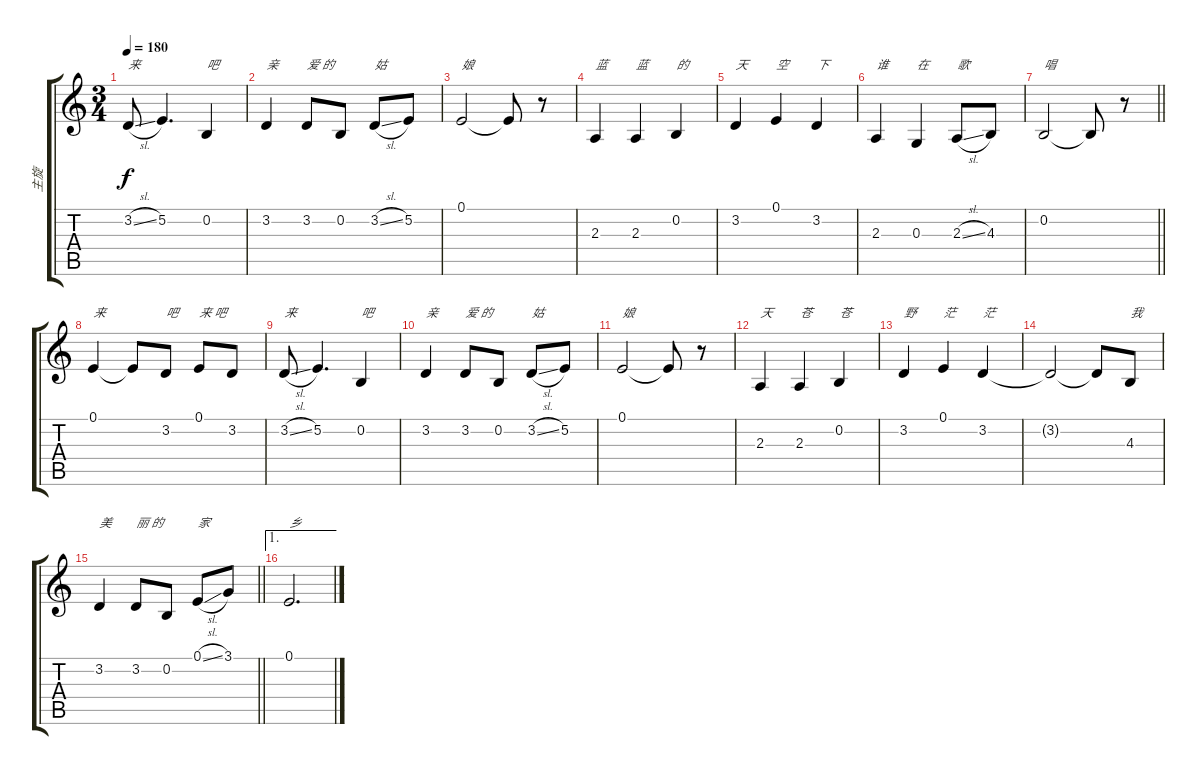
\track ("主旋" "主旋") {instrument harmonica}
\staff {score tabs}
\tuning (E4 B3 G3 D3 A2 E2) {hide}
\ts (3 4)
\tempo 180
\clef g2
\ks c
3.2{sl}.8{txt "来" dy f} 5.2.4{d} 0.2.4{txt "吧"} |
3.2.4{txt "亲"} 3.2.8{txt "爱 的"} 0.2.8 3.2{sl}.8{txt "姑"} 5.2.8 |
0.1.2{txt "娘"} 0.1{t}.8 r.8 |
2.3.4{txt "蓝"} 2.3.4{txt "蓝"} 0.2.4{txt "的"} |
3.2.4{txt "天"} 0.1.4{txt "空"} 3.2.4{txt "下"} |
2.3.4{txt "谁"} 0.3.4{txt "在"} 2.3{sl}.8{txt "歌"} 4.3.8 |
\barLineRight lightlight
0.2.2{txt "唱"} 0.2{t}.8 r.8 |
0.1.4{txt "来"} 0.1{t}.8 3.2.8{txt "吧"} 0.1.8{txt "来 吧"} 3.2.8 |
3.2{sl}.8{txt "来"} 5.2.4{d} 0.2.4{txt "吧"} |
3.2.4{txt "亲"} 3.2.8{txt "爱 的"} 0.2.8 3.2{sl}.8{txt "姑"} 5.2.8 |
0.1.2{txt "娘"} 0.1{t}.8 r.8 |
2.3.4{txt "天"} 2.3.4{txt "苍"} 0.2.4{txt "苍"} |
3.2.4{txt "野"} 0.1.4{txt "茫"} 3.2.4{txt "茫"} |
3.2{t}.2 3.2{t}.8 4.3.8{txt "我"} |
\barLineRight lightlight
3.2.4{txt "美"} 3.2.8{txt "丽 的"} 0.2.8 0.1{sl}.8{txt "家"} 3.1.8 |
\ae 1
0.1.2{d txt "乡"}
